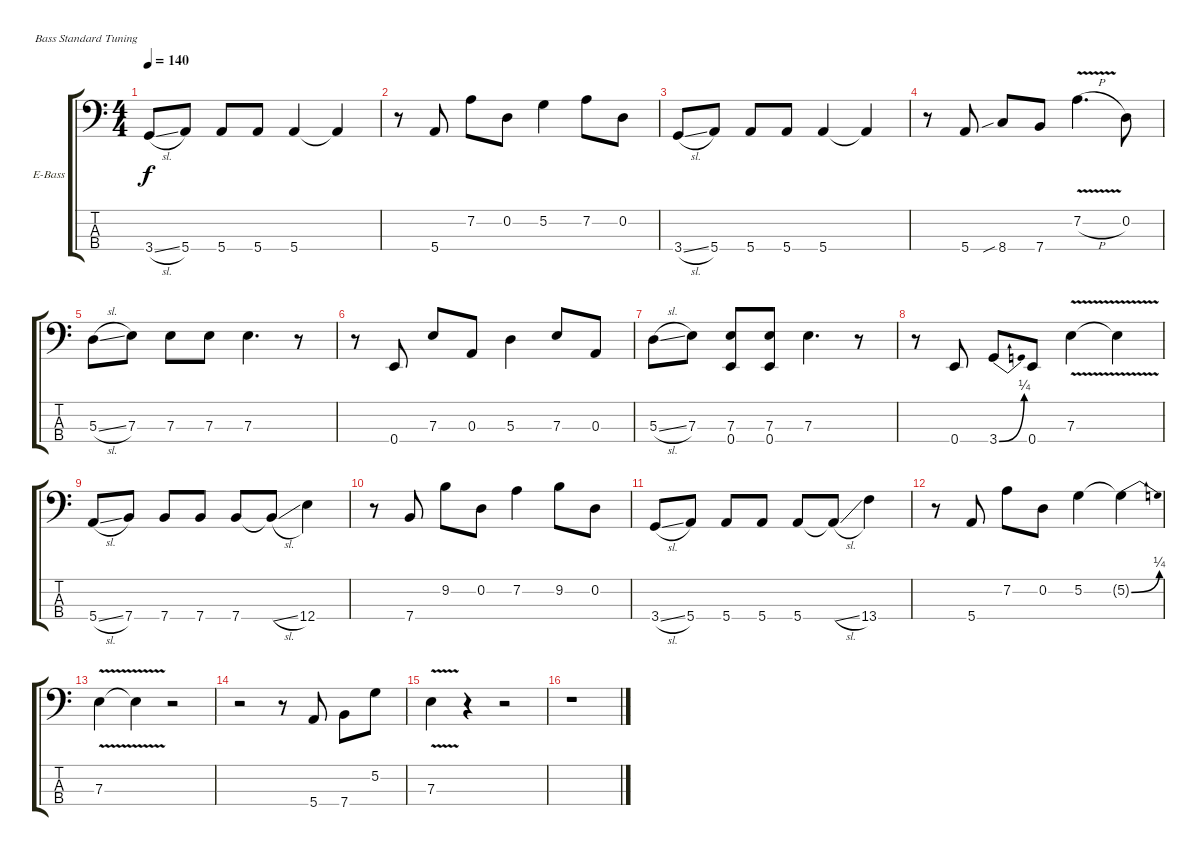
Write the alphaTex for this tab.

\bracketExtendMode groupsimilarinstruments
\firstSystemTrackNameOrientation horizontal
\otherSystemsTrackNameOrientation horizontal
\track ("Bass" "E-Bass") {instrument electricbassfinger}
\staff {score tabs}
\tuning (G2 D2 A1 E1)
\ts (4 4)
\tempo 140
\clef f4
\ks c
3.4{sl}.8{dy f} 5.4.8 5.4.8 5.4.8 5.4.4 5.4{t}.4 |
r.8 5.4.8 7.2.8 0.2.8 5.2.4 7.2.8 0.2.8 |
3.4{sl}.8 5.4.8 5.4.8 5.4.8 5.4.4 5.4{t}.4 |
r.8 5.4.8 8.4{sib}.8 7.4.8 7.2{v h}.4{d} 0.2.8 |
5.3{sl}.8 7.3.8 7.3.8 7.3.8 7.3.4{d} r.8 |
r.8 0.4.8 7.3.8 0.3.8 5.3.4 7.3.8 0.3.8 |
5.3{sl}.8 7.3.8 (7.3 0.4).8 (7.3 0.4).8 7.3.4{d} r.8 |
r.8 0.4.8 3.4{be (bend 0 0 60 1)}.8 0.4.8 7.3{v}.4 7.3{v t}.4 |
5.4{sl}.8 7.4.8 7.4.8 7.4.8 7.4.8 7.4{sl t}.8 12.4.4 |
r.8 7.4.8 9.2.8 0.2.8 7.2.4 9.2.8 0.2.8 |
3.4{sl}.8 5.4.8 5.4.8 5.4.8 5.4.8 5.4{sl t}.8 13.4.4 |
r.8 5.4.8 7.2.8 0.2.8 5.2.4 5.2{be (bend 0 0 60 1) t}.4 |
7.3{v}.4 7.3{v t}.4 r.2 |
r.2 r.8 5.4.8 7.4.8 5.2.8 |
7.3{v}.4 r.4 r.2 |
r.1
